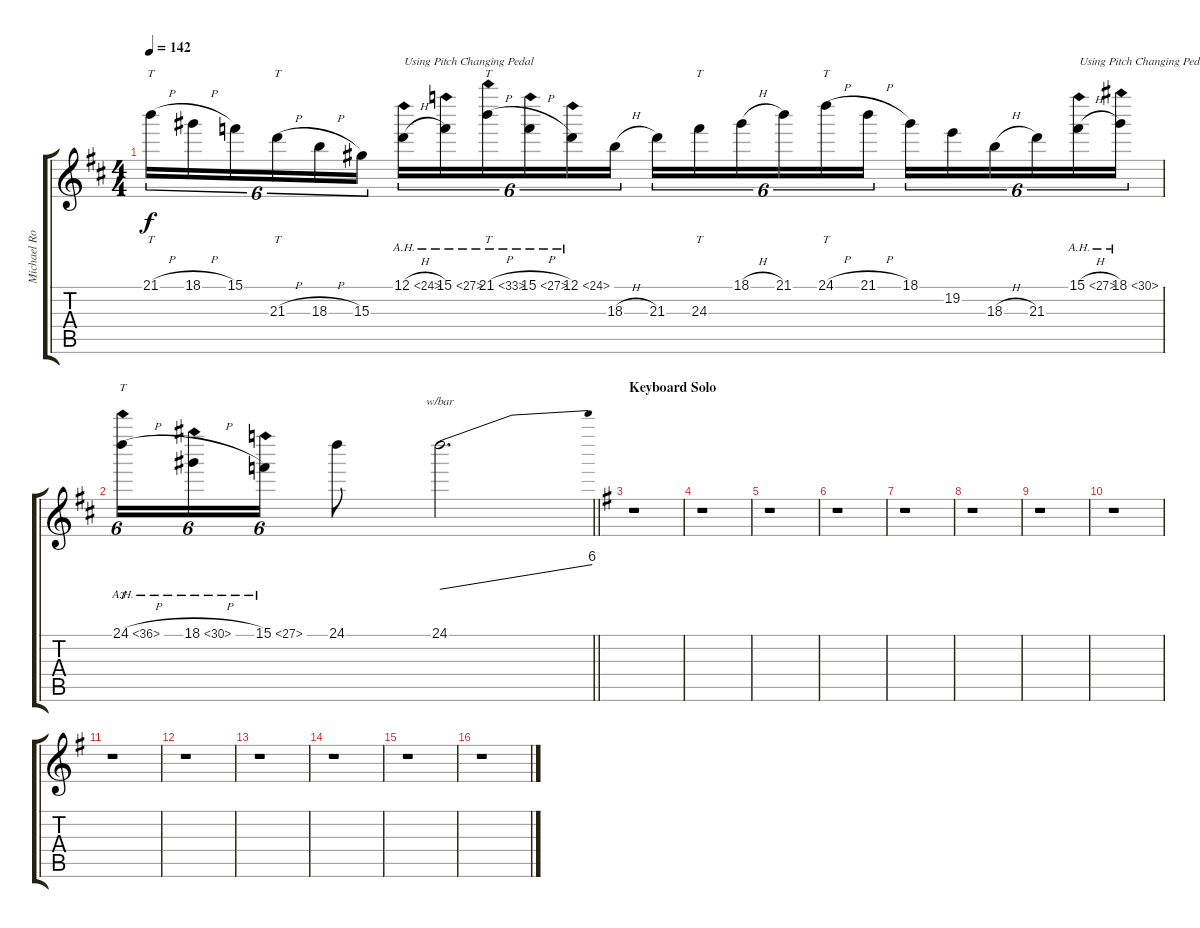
\track ("Michael Romeo (lead guitar)" "Michael Ro") {instrument overdrivenguitar}
\staff {score tabs}
\tuning (D4 A3 F3 C3 G2 D2) {hide}
\ts (4 4)
\tempo 142
\clef g2
\ks bminor
21.1{h}.16{tt tu (6 4) dy f} 18.1{h}.16{tu (6 4)} 15.1.16{tu (6 4)} 21.3{h}.16{tt tu (6 4)} 18.3{h}.16{tu (6 4)} 15.3.16{tu (6 4)} 12.1{ah 12 h}.16{tu (6 4) txt "Using Pitch Changing Pedal"} 15.1{ah 12}.16{tu (6 4)} 21.1{ah 12 h}.16{tt tu (6 4)} 15.1{ah 12 h}.16{tu (6 4)} 12.1{ah 12}.16{tu (6 4)} 18.3{h}.16{tu (6 4)} 21.3.16{tu (6 4)} 24.3.16{tt tu (6 4)} 18.1{h}.16{tu (6 4)} 21.1.16{tu (6 4)} 24.1{h}.16{tt tu (6 4)} 21.1{h}.16{tu (6 4)} 18.1.16{tu (6 4)} 19.2.16{tu (6 4)} 18.3{h}.16{tu (6 4)} 21.3.16{tu (6 4)} 15.1{ah 12 h}.16{tu (6 4) txt "Using Pitch Changing Pedal"} 18.1{ah 12}.16{tu (6 4)} |
\barLineRight lightlight
24.1{ah 12 h}.16{tt tu (6 4)} 18.1{ah 12 h}.16{tu (6 4)} 15.1{ah 12}.16{tu (6 4)} 24.1.8 24.1.2{d tbe (dive default 0 0 60 24)} |
\section ("" "Keyboard Solo")
\ks eminor
r.1 |
r.1 |
r.1 |
r.1 |
r.1 |
r.1 |
r.1 |
r.1 |
r.1 |
r.1 |
r.1 |
r.1 |
r.1 |
r.1
